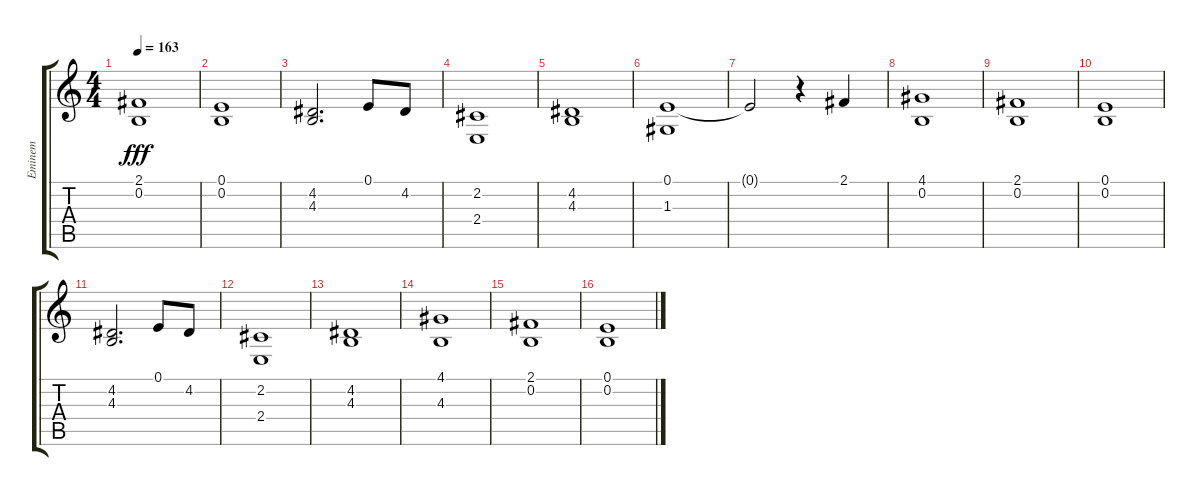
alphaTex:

\track ("Eminem" "Eminem") {instrument acousticgrandpiano}
\staff {score tabs}
\tuning (E4 B3 G3 D3 A2 E2) {hide}
\ts (4 4)
\tempo 163
\clef g2
\ks c
(2.1 0.2).1{dy fff} |
(0.1 0.2).1 |
(4.2 4.3).2{d} 0.1.8 4.2.8 |
(2.2 2.4).1 |
(4.2 4.3).1 |
(0.1 1.3).1 |
0.1{t}.2 r.4 2.1.4 |
(4.1 0.2).1 |
(2.1 0.2).1 |
(0.1 0.2).1 |
(4.2 4.3).2{d} 0.1.8 4.2.8 |
(2.2 2.4).1 |
(4.2 4.3).1 |
(4.1 4.3).1 |
(2.1 0.2).1 |
(0.1 0.2).1
